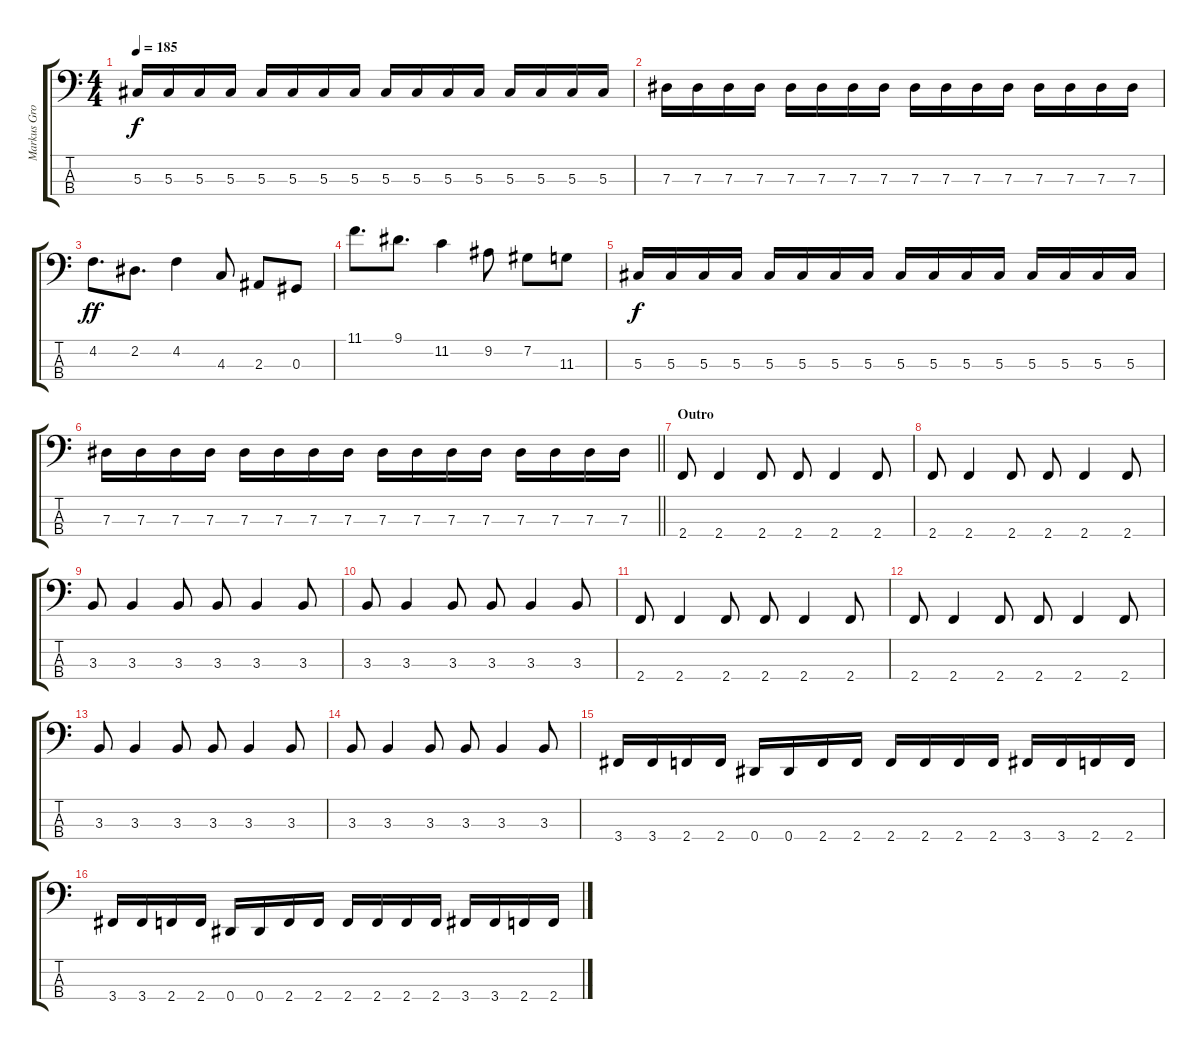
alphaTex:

\track ("Markus Grosskopf" "Markus Gro") {instrument electricbasspick}
\staff {score tabs}
\tuning (Gb2 Db2 Ab1 Eb1) {hide}
\ts (4 4)
\tempo 185
\clef f4
\ks c
5.3.16{dy f} 5.3.16 5.3.16 5.3.16 5.3.16 5.3.16 5.3.16 5.3.16 5.3.16 5.3.16 5.3.16 5.3.16 5.3.16 5.3.16 5.3.16 5.3.16 |
7.3.16 7.3.16 7.3.16 7.3.16 7.3.16 7.3.16 7.3.16 7.3.16 7.3.16 7.3.16 7.3.16 7.3.16 7.3.16 7.3.16 7.3.16 7.3.16 |
4.2.8{d dy ff} 2.2.8{d} 4.2.4 4.3.8 2.3.8 0.3.8 |
11.1.8{d} 9.1.8{d} 11.2.4 9.2.8 7.2.8 11.3.8 |
5.3.16{dy f} 5.3.16 5.3.16 5.3.16 5.3.16 5.3.16 5.3.16 5.3.16 5.3.16 5.3.16 5.3.16 5.3.16 5.3.16 5.3.16 5.3.16 5.3.16 |
\barLineRight lightlight
7.3.16 7.3.16 7.3.16 7.3.16 7.3.16 7.3.16 7.3.16 7.3.16 7.3.16 7.3.16 7.3.16 7.3.16 7.3.16 7.3.16 7.3.16 7.3.16 |
\section ("" "Outro")
2.4.8 2.4.4 2.4.8 2.4.8 2.4.4 2.4.8 |
2.4.8 2.4.4 2.4.8 2.4.8 2.4.4 2.4.8 |
3.3.8 3.3.4 3.3.8 3.3.8 3.3.4 3.3.8 |
3.3.8 3.3.4 3.3.8 3.3.8 3.3.4 3.3.8 |
2.4.8 2.4.4 2.4.8 2.4.8 2.4.4 2.4.8 |
2.4.8 2.4.4 2.4.8 2.4.8 2.4.4 2.4.8 |
3.3.8 3.3.4 3.3.8 3.3.8 3.3.4 3.3.8 |
3.3.8 3.3.4 3.3.8 3.3.8 3.3.4 3.3.8 |
3.4.16 3.4.16 2.4.16 2.4.16 0.4.16 0.4.16 2.4.16 2.4.16 2.4.16 2.4.16 2.4.16 2.4.16 3.4.16 3.4.16 2.4.16 2.4.16 |
3.4.16 3.4.16 2.4.16 2.4.16 0.4.16 0.4.16 2.4.16 2.4.16 2.4.16 2.4.16 2.4.16 2.4.16 3.4.16 3.4.16 2.4.16 2.4.16
